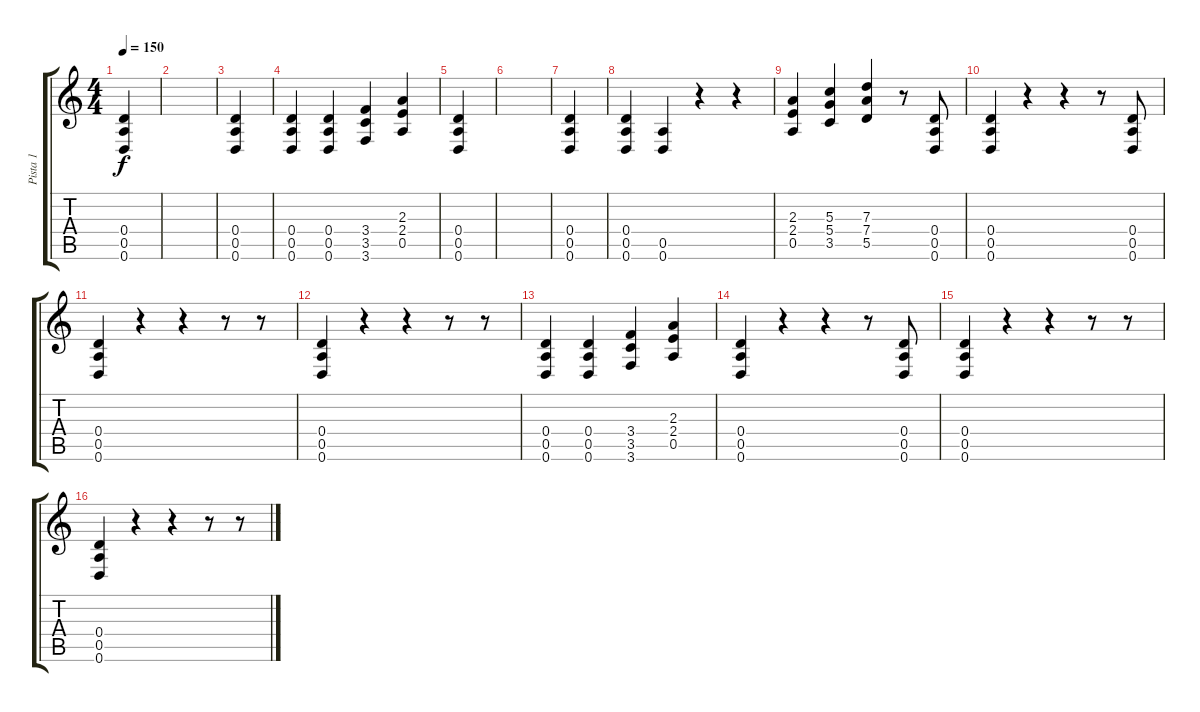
\track ("Pista 1" "Pista 1") {instrument overdrivenguitar}
\staff {score tabs}
\tuning (E4 B3 G3 D3 A2 D2) {hide}
\ts (4 4)
\tempo 150
\clef g2
\ks c
(0.4 0.5 0.6).4{dy f} |
|
(0.4 0.5 0.6).4 |
(0.4 0.5 0.6).4 (0.4 0.5 0.6).4 (3.4 3.5 3.6).4 (2.3 2.4 0.5).4 |
(0.4 0.5 0.6).4 |
|
(0.4 0.5 0.6).4 |
(0.4 0.5 0.6).4 (0.5 0.6).4 r.4 r.4 |
(2.3 2.4 0.5).4 (5.3 5.4 3.5).4 (7.3 7.4 5.5).4 r.8 (0.4 0.5 0.6).8 |
(0.4 0.5 0.6).4 r.4 r.4 r.8 (0.4 0.5 0.6).8 |
(0.4 0.5 0.6).4 r.4 r.4 r.8 r.8 |
(0.4 0.5 0.6).4 r.4 r.4 r.8 r.8 |
(0.4 0.5 0.6).4 (0.4 0.5 0.6).4 (3.4 3.5 3.6).4 (2.3 2.4 0.5).4 |
(0.4 0.5 0.6).4 r.4 r.4 r.8 (0.4 0.5 0.6).8 |
(0.4 0.5 0.6).4 r.4 r.4 r.8 r.8 |
(0.4 0.5 0.6).4 r.4 r.4 r.8 r.8
